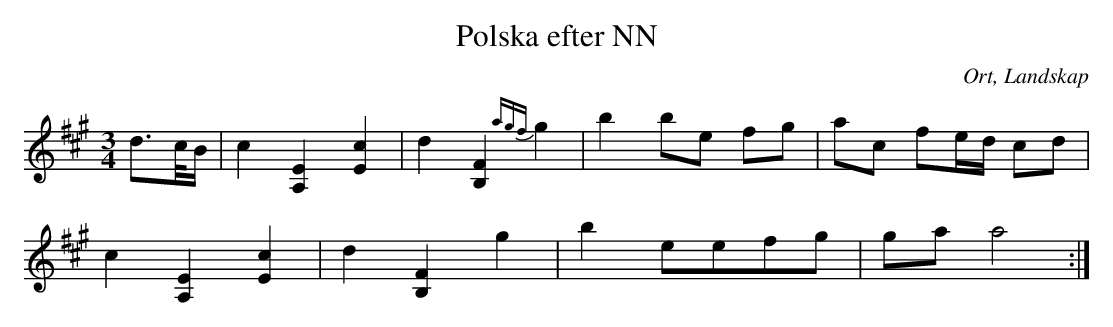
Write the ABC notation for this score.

X:1
T:Polska efter NN
O:Ort, Landskap
M:3/4
L:1/8
K:A
d>c/B/|c2 [A,2E2] [E2c2]|d2 [B,2F2] {agf}g2|b2 be fg|ac fe/d/ cd|
c2 [A,2E2] [E2c2]|d2 [B,2F2] g2|b2 eefg|ga a4:|
